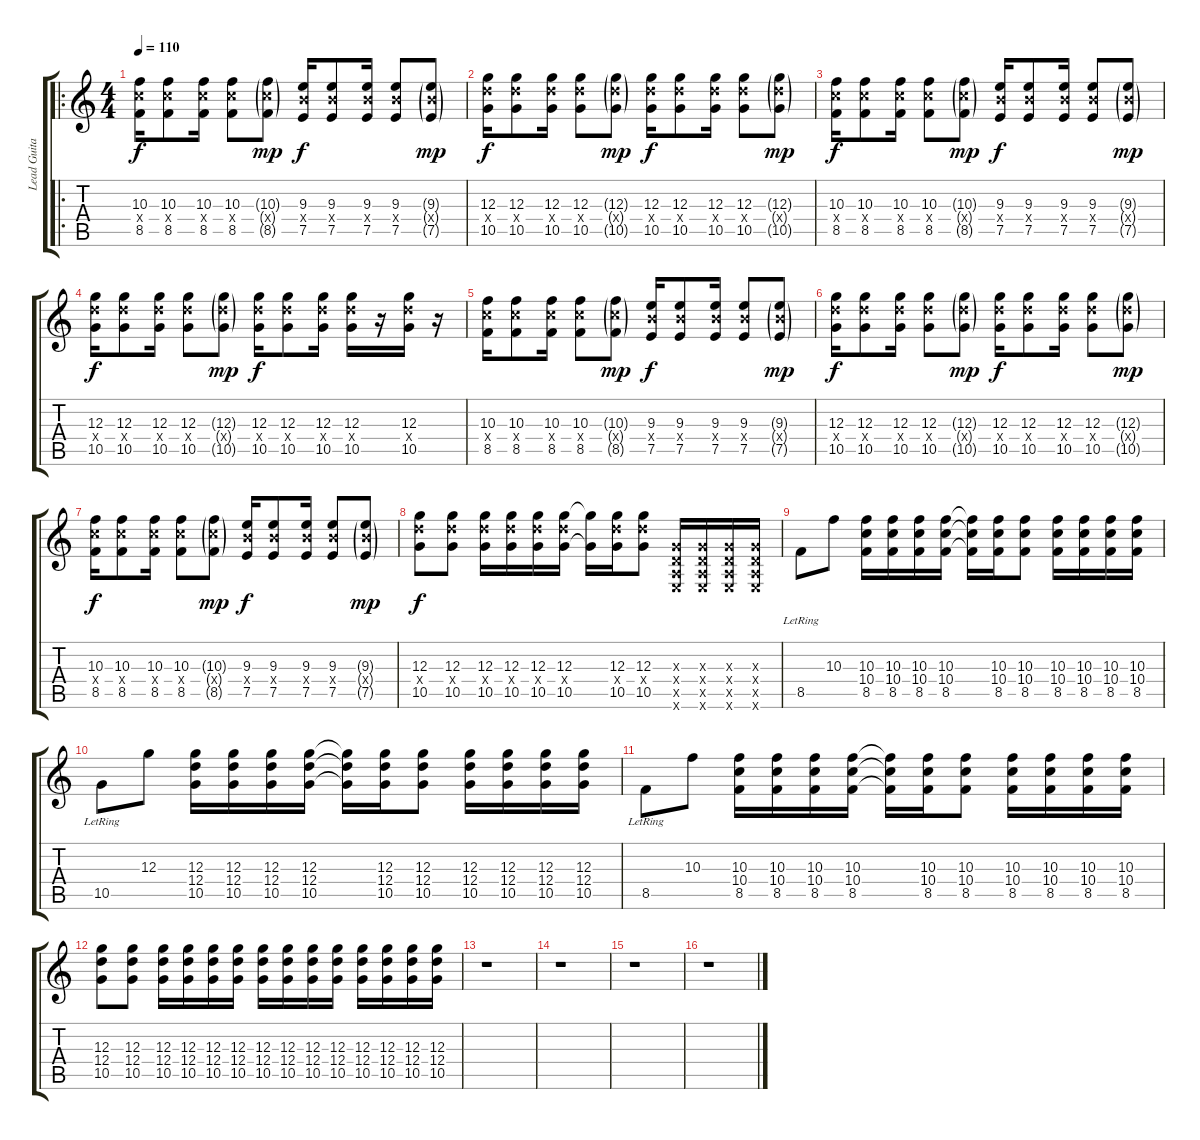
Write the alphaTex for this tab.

\track ("Lead Guitar" "Lead Guita") {instrument electricguitarclean}
\staff {score tabs}
\tuning (E4 B3 G3 D3 A2 E2) {hide}
\ro
\ts (4 4)
\tempo 110
\clef g2
\ks c
(10.3 10.4{x} 8.5).16{dy f} (10.3 10.4{x} 8.5).8 (10.3 10.4{x} 8.5).16 (10.3 10.4{x} 8.5).8 (10.3{g} 10.4{g x} 8.5{g}).8{dy mp} (9.3 9.4{x} 7.5).16{dy f} (9.3 9.4{x} 7.5).8 (9.3 9.4{x} 7.5).16 (9.3 9.4{x} 7.5).8 (9.3{g} 9.4{g x} 7.5{g}).8{dy mp} |
(12.3 12.4{x} 10.5).16{dy f} (12.3 12.4{x} 10.5).8 (12.3 12.4{x} 10.5).16 (12.3 12.4{x} 10.5).8 (12.3{g} 12.4{g x} 10.5{g}).8{dy mp} (12.3 12.4{x} 10.5).16{dy f} (12.3 12.4{x} 10.5).8 (12.3 12.4{x} 10.5).16 (12.3 12.4{x} 10.5).8 (12.3{g} 12.4{g x} 10.5{g}).8{dy mp} |
(10.3 10.4{x} 8.5).16{dy f} (10.3 10.4{x} 8.5).8 (10.3 10.4{x} 8.5).16 (10.3 10.4{x} 8.5).8 (10.3{g} 10.4{g x} 8.5{g}).8{dy mp} (9.3 9.4{x} 7.5).16{dy f} (9.3 9.4{x} 7.5).8 (9.3 9.4{x} 7.5).16 (9.3 9.4{x} 7.5).8 (9.3{g} 9.4{g x} 7.5{g}).8{dy mp} |
(12.3 12.4{x} 10.5).16{dy f} (12.3 12.4{x} 10.5).8 (12.3 12.4{x} 10.5).16 (12.3 12.4{x} 10.5).8 (12.3{g} 12.4{g x} 10.5{g}).8{dy mp} (12.3 12.4{x} 10.5).16{dy f} (12.3 12.4{x} 10.5).8 (12.3 12.4{x} 10.5).16 (12.3 12.4{x} 10.5).16 r.16 (12.3 12.4{x} 10.5).16 r.16 |
(10.3 10.4{x} 8.5).16 (10.3 10.4{x} 8.5).8 (10.3 10.4{x} 8.5).16 (10.3 10.4{x} 8.5).8 (10.3{g} 10.4{g x} 8.5{g}).8{dy mp} (9.3 9.4{x} 7.5).16{dy f} (9.3 9.4{x} 7.5).8 (9.3 9.4{x} 7.5).16 (9.3 9.4{x} 7.5).8 (9.3{g} 9.4{g x} 7.5{g}).8{dy mp} |
(12.3 12.4{x} 10.5).16{dy f} (12.3 12.4{x} 10.5).8 (12.3 12.4{x} 10.5).16 (12.3 12.4{x} 10.5).8 (12.3{g} 12.4{g x} 10.5{g}).8{dy mp} (12.3 12.4{x} 10.5).16{dy f} (12.3 12.4{x} 10.5).8 (12.3 12.4{x} 10.5).16 (12.3 12.4{x} 10.5).8 (12.3{g} 12.4{g x} 10.5{g}).8{dy mp} |
(10.3 10.4{x} 8.5).16{dy f} (10.3 10.4{x} 8.5).8 (10.3 10.4{x} 8.5).16 (10.3 10.4{x} 8.5).8 (10.3{g} 10.4{g x} 8.5{g}).8{dy mp} (9.3 9.4{x} 7.5).16{dy f} (9.3 9.4{x} 7.5).8 (9.3 9.4{x} 7.5).16 (9.3 9.4{x} 7.5).8 (9.3{g} 9.4{g x} 7.5{g}).8{dy mp} |
(12.3 12.4{x} 10.5).8{dy f} (12.3 12.4{x} 10.5).8 (12.3 12.4{x} 10.5).16 (12.3 12.4{x} 10.5).16 (12.3 12.4{x} 10.5).16 (12.3 12.4{x} 10.5).16 (12.3{t} 10.5{t}).16 (12.3 12.4{x} 10.5).16 (12.3 12.4{x} 10.5).8 (0.3{x} 0.4{x} 0.5{x} 0.6{x}).16 (0.3{x} 0.4{x} 0.5{x} 0.6{x}).16 (0.3{x} 0.4{x} 0.5{x} 0.6{x}).16 (0.3{x} 0.4{x} 0.5{x} 0.6{x}).16 |
8.5{lr}.8 10.3.8 (10.3 10.4 8.5).16 (10.3 10.4 8.5).16 (10.3 10.4 8.5).16 (10.3 10.4 8.5).16 (10.3{t} 10.4{t} 8.5{t}).16 (10.3 10.4 8.5).16 (10.3 10.4 8.5).8 (10.3 10.4 8.5).16 (10.3 10.4 8.5).16 (10.3 10.4 8.5).16 (10.3 10.4 8.5).16 |
10.5{lr}.8 12.3.8 (12.3 12.4 10.5).16 (12.3 12.4 10.5).16 (12.3 12.4 10.5).16 (12.3 12.4 10.5).16 (12.3{t} 12.4{t} 10.5{t}).16 (12.3 12.4 10.5).16 (12.3 12.4 10.5).8 (12.3 12.4 10.5).16 (12.3 12.4 10.5).16 (12.3 12.4 10.5).16 (12.3 12.4 10.5).16 |
8.5{lr}.8 10.3.8 (10.3 10.4 8.5).16 (10.3 10.4 8.5).16 (10.3 10.4 8.5).16 (10.3 10.4 8.5).16 (10.3{t} 10.4{t} 8.5{t}).16 (10.3 10.4 8.5).16 (10.3 10.4 8.5).8 (10.3 10.4 8.5).16 (10.3 10.4 8.5).16 (10.3 10.4 8.5).16 (10.3 10.4 8.5).16 |
(12.3 12.4 10.5).8 (12.3 12.4 10.5).8 (12.3 12.4 10.5).16 (12.3 12.4 10.5).16 (12.3 12.4 10.5).16 (12.3 12.4 10.5).16 (12.3 12.4 10.5).16 (12.3 12.4 10.5).16 (12.3 12.4 10.5).16 (12.3 12.4 10.5).16 (12.3 12.4 10.5).16 (12.3 12.4 10.5).16 (12.3 12.4 10.5).16 (12.3 12.4 10.5).16 |
r.1 |
r.1 |
r.1 |
r.1
